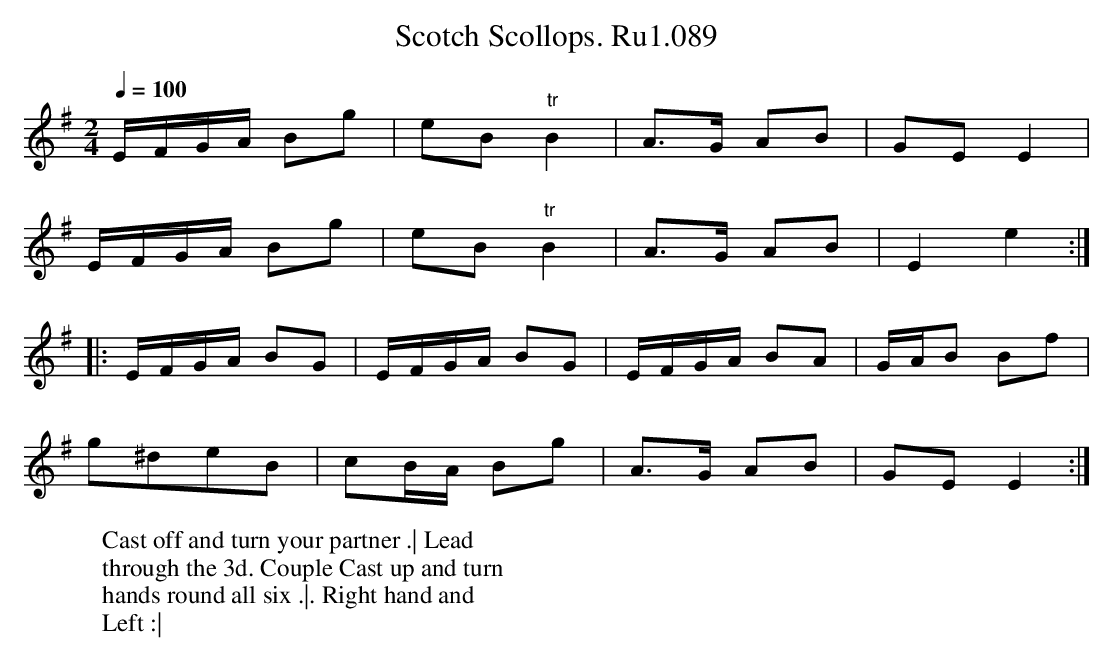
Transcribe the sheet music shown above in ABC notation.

X:1
T:Scotch Scollops. Ru1.089
M:2/4
L:1/8
Q:1/4=100
K:Em
E/F/G/A/ Bg|eB"tr"B2|A>G AB|GEE2|
E/F/G/A/ Bg|eB"tr"B2|A>G AB|E2e2:|
|:E/F/G/A/ BG|E/F/G/A/ BG|E/F/G/A/ BA|G/A/B Bf|
g^deB| cB/A/ Bg|A>G AB| GEE2:|
W:Cast off and turn your partner .| Lead
W:through the 3d. Couple Cast up and turn
W:hands round all six .|. Right hand and
W:Left :|
